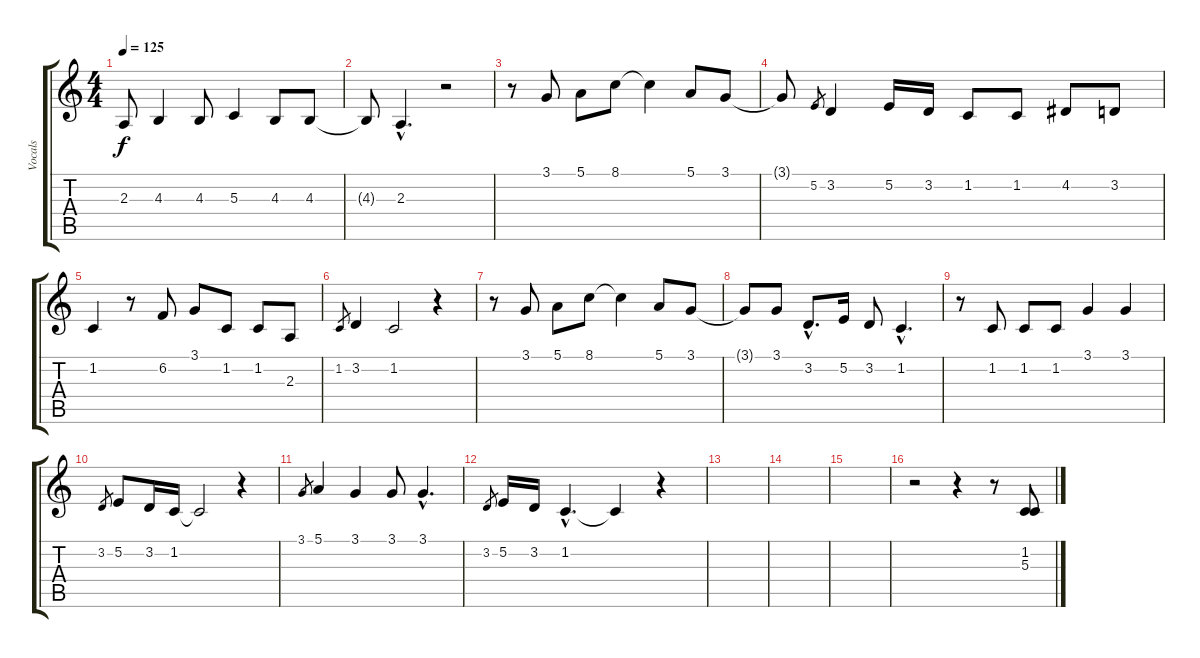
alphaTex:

\track ("Vocals" "Vocals") {instrument stringensemble1}
\staff {score tabs}
\tuning (E4 B3 G3 D3 A2 E2) {hide}
\ts (4 4)
\tempo 125
\clef g2
\ks c
2.3.8{dy f} 4.3.4 4.3.8 5.3.4 4.3.8 4.3.8 |
4.3{t}.8 2.3{hac}.4{d} r.2 |
r.8 3.1.8 5.1.8 8.1.8 8.1{t}.4 5.1.8 3.1.8 |
3.1{t}.8 5.2.8{gr} 3.2.4 5.2.16 3.2.16 1.2.8 1.2.8 4.2.8 3.2.8 |
1.2.4 r.8 6.2.8 3.1.8 1.2.8 1.2.8 2.3.8 |
1.2.8{gr} 3.2.4 1.2.2 r.4 |
r.8 3.1.8 5.1.8 8.1.8 8.1{t}.4 5.1.8 3.1.8 |
3.1{t}.8 3.1.8 3.2{hac}.8{d} 5.2.16 3.2.8 1.2{hac}.4{d} |
r.8 1.2.8 1.2.8 1.2.8 3.1.4 3.1.4 |
3.2.8{gr} 5.2.8 3.2.16 1.2.16 1.2{t}.2 r.4 |
3.1.8{gr} 5.1.4 3.1.4 3.1.8 3.1{hac}.4{d} |
3.2.8{gr} 5.2.16 3.2.16 1.2{hac}.4{d} 1.2{t}.4 r.4 |
|
|
|
r.2 r.4 r.8 (1.2 5.3).8
